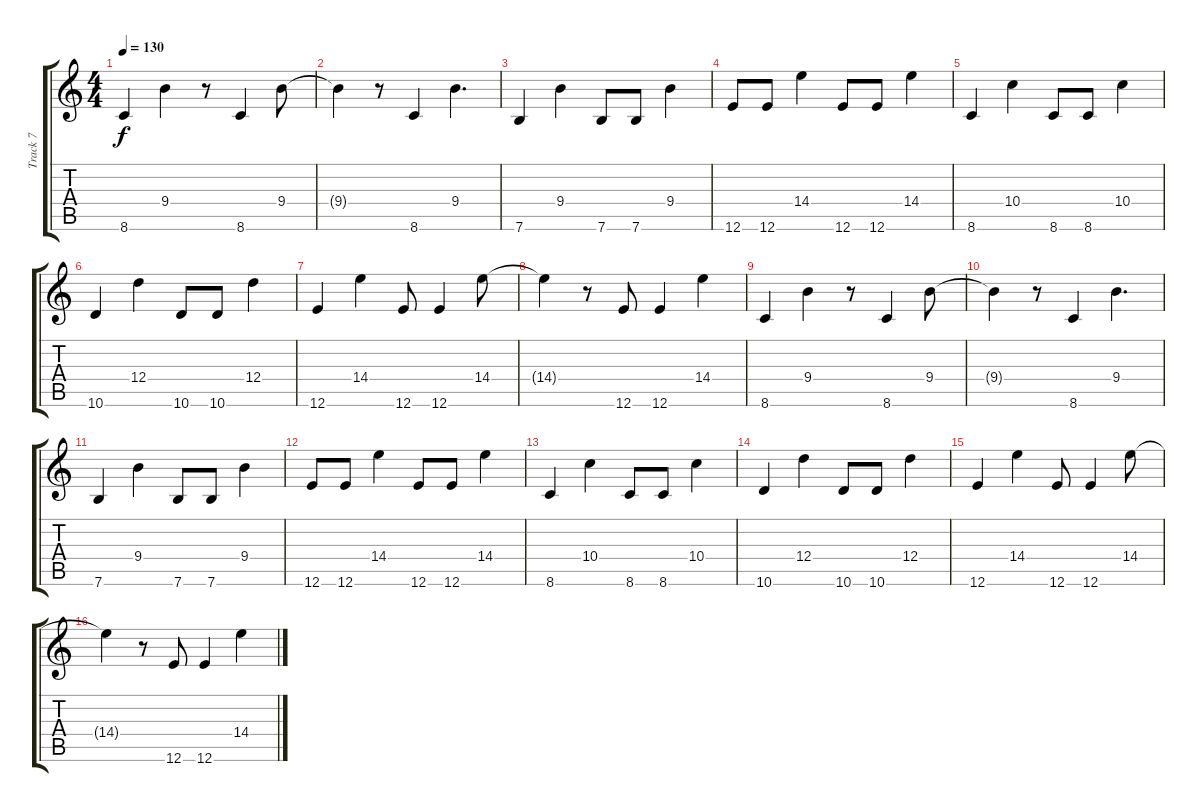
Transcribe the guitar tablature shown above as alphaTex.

\track ("Track 7" "Track 7") {instrument acousticguitarsteel}
\staff {score tabs}
\tuning (E4 B3 G3 D3 A2 E2) {hide}
\ts (4 4)
\tempo 130
\clef g2
\ks c
8.6.4{dy f} 9.4.4 r.8 8.6.4 9.4.8 |
9.4{t}.4 r.8 8.6.4 9.4.4{d} |
7.6.4 9.4.4 7.6.8 7.6.8 9.4.4 |
12.6.8 12.6.8 14.4.4 12.6.8 12.6.8 14.4.4 |
8.6.4 10.4.4 8.6.8 8.6.8 10.4.4 |
10.6.4 12.4.4 10.6.8 10.6.8 12.4.4 |
12.6.4 14.4.4 12.6.8 12.6.4 14.4.8 |
14.4{t}.4 r.8 12.6.8 12.6.4 14.4.4 |
8.6.4 9.4.4 r.8 8.6.4 9.4.8 |
9.4{t}.4 r.8 8.6.4 9.4.4{d} |
7.6.4 9.4.4 7.6.8 7.6.8 9.4.4 |
12.6.8 12.6.8 14.4.4 12.6.8 12.6.8 14.4.4 |
8.6.4 10.4.4 8.6.8 8.6.8 10.4.4 |
10.6.4 12.4.4 10.6.8 10.6.8 12.4.4 |
12.6.4 14.4.4 12.6.8 12.6.4 14.4.8 |
14.4{t}.4 r.8 12.6.8 12.6.4 14.4.4
